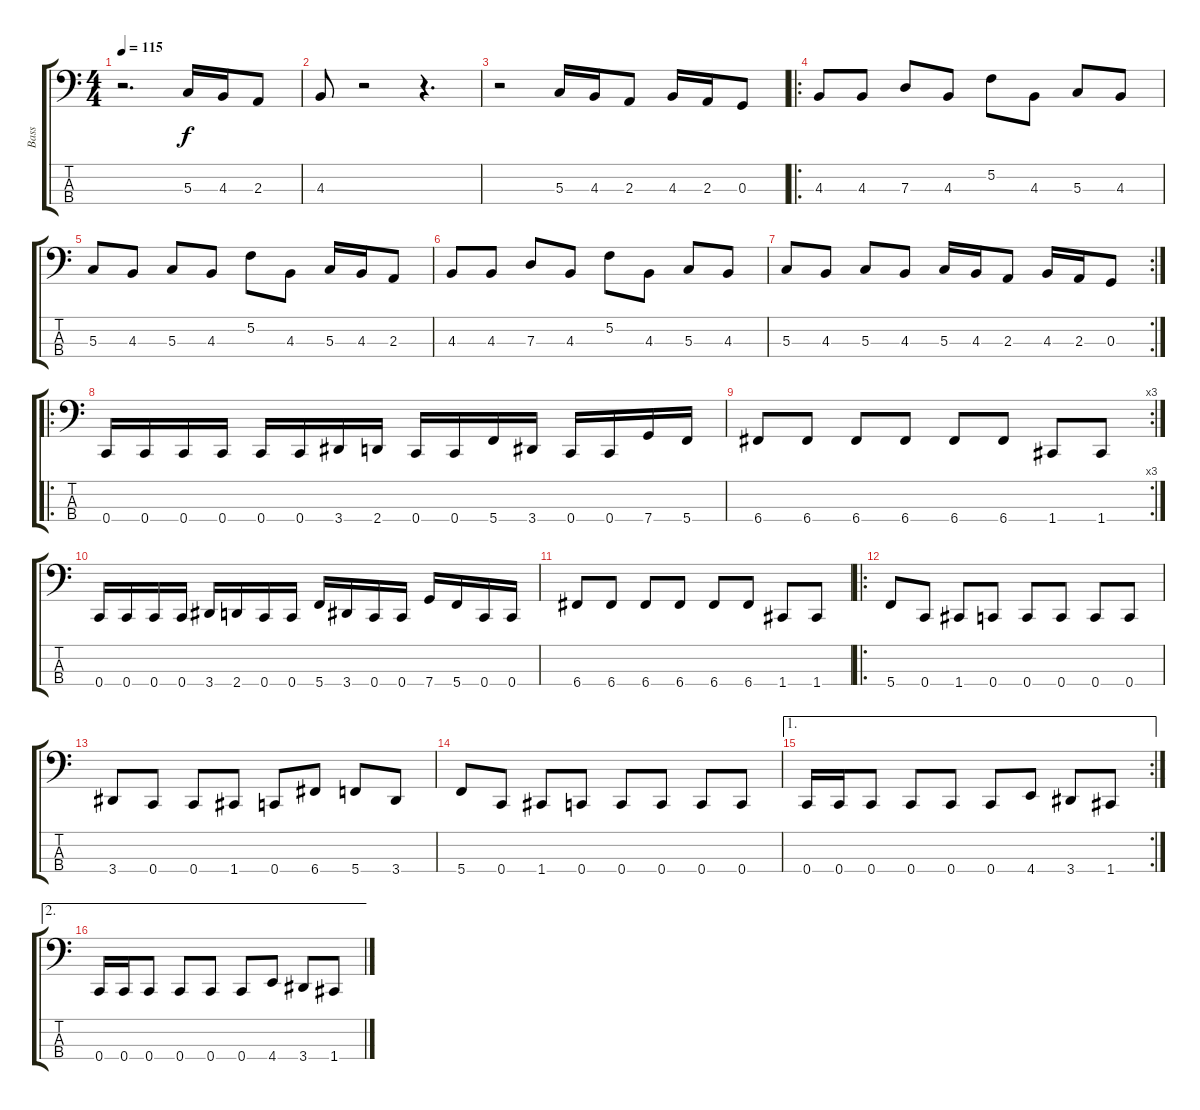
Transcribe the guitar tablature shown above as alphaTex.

\track ("Bass" "Bass") {instrument electricbasspick}
\staff {score tabs}
\tuning (F2 C2 G1 C1) {hide}
\ts (4 4)
\tempo 115
\clef f4
\ks c
r.2{d dy f} 5.3.16 4.3.16 2.3.8 |
4.3.8 r.2 r.4{d} |
r.2 5.3.16 4.3.16 2.3.8 4.3.16 2.3.16 0.3.8 |
\ro
4.3.8 4.3.8 7.3.8 4.3.8 5.2.8 4.3.8 5.3.8 4.3.8 |
5.3.8 4.3.8 5.3.8 4.3.8 5.2.8 4.3.8 5.3.16 4.3.16 2.3.8 |
4.3.8 4.3.8 7.3.8 4.3.8 5.2.8 4.3.8 5.3.8 4.3.8 |
\rc 2
5.3.8 4.3.8 5.3.8 4.3.8 5.3.16 4.3.16 2.3.8 4.3.16 2.3.16 0.3.8 |
\ro
0.4.16 0.4.16 0.4.16 0.4.16 0.4.16 0.4.16 3.4.16 2.4.16 0.4.16 0.4.16 5.4.16 3.4.16 0.4.16 0.4.16 7.4.16 5.4.16 |
\rc 3
6.4.8 6.4.8 6.4.8 6.4.8 6.4.8 6.4.8 1.4.8 1.4.8 |
0.4.16 0.4.16 0.4.16 0.4.16 3.4.16 2.4.16 0.4.16 0.4.16 5.4.16 3.4.16 0.4.16 0.4.16 7.4.16 5.4.16 0.4.16 0.4.16 |
6.4.8 6.4.8 6.4.8 6.4.8 6.4.8 6.4.8 1.4.8 1.4.8 |
\ro
5.4.8 0.4.8 1.4.8 0.4.8 0.4.8 0.4.8 0.4.8 0.4.8 |
3.4.8 0.4.8 0.4.8 1.4.8 0.4.8 6.4.8 5.4.8 3.4.8 |
5.4.8 0.4.8 1.4.8 0.4.8 0.4.8 0.4.8 0.4.8 0.4.8 |
\ae 1
\rc 2
0.4.16 0.4.16 0.4.8 0.4.8 0.4.8 0.4.8 4.4.8 3.4.8 1.4.8 |
\ae 2
0.4.16 0.4.16 0.4.8 0.4.8 0.4.8 0.4.8 4.4.8 3.4.8 1.4.8
